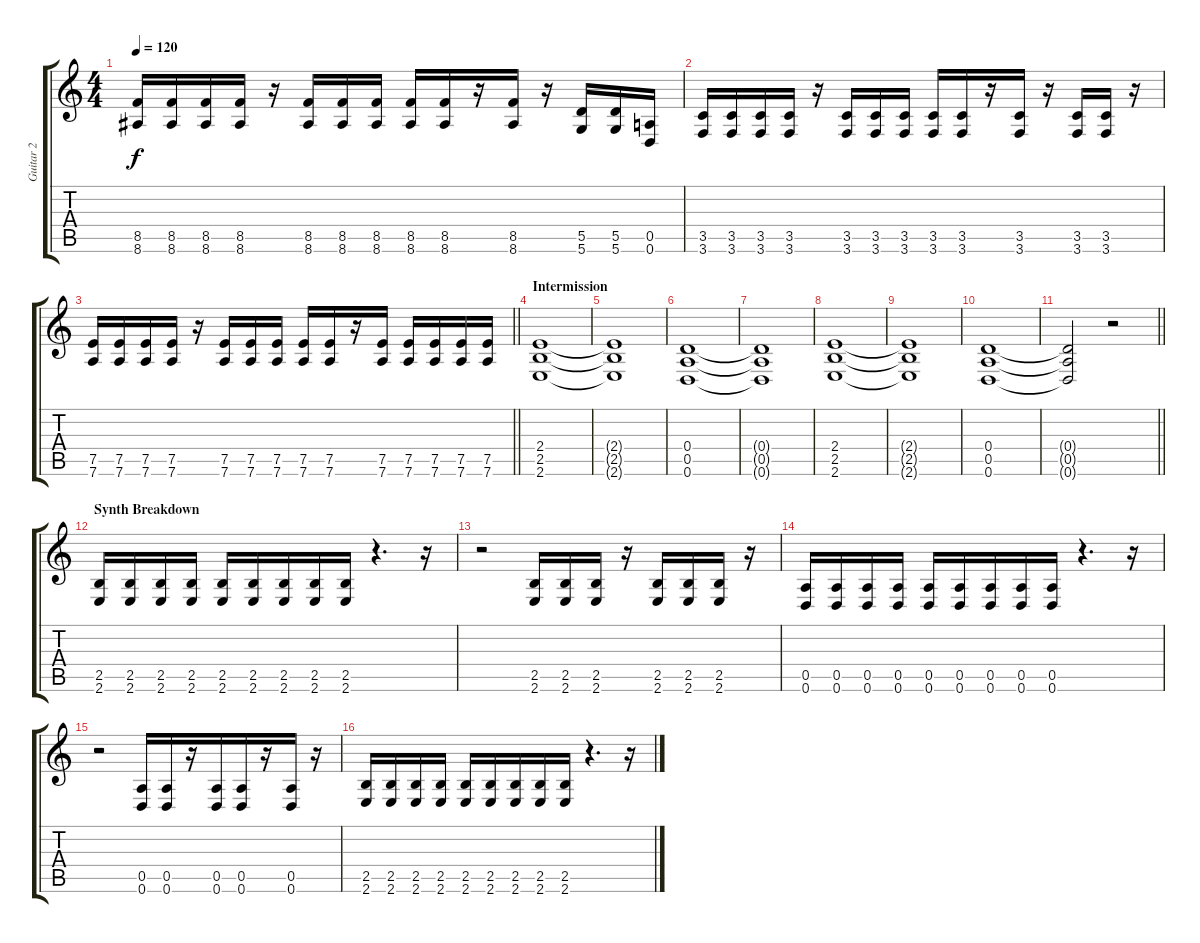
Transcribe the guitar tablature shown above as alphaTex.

\track ("Guitar 2" "Guitar 2") {instrument distortionguitar}
\staff {score tabs}
\tuning (E4 B3 G3 D3 A2 D2) {hide}
\ts (4 4)
\tempo 120
\clef g2
\ks c
(8.5 8.6).16{dy f} (8.5 8.6).16 (8.5 8.6).16 (8.5 8.6).16 r.16 (8.5 8.6).16 (8.5 8.6).16 (8.5 8.6).16 (8.5 8.6).16 (8.5 8.6).16 r.16 (8.5 8.6).16 r.16 (5.5 5.6).16 (5.5 5.6).16 (0.5 0.6).16 |
(3.5 3.6).16 (3.5 3.6).16 (3.5 3.6).16 (3.5 3.6).16 r.16 (3.5 3.6).16 (3.5 3.6).16 (3.5 3.6).16 (3.5 3.6).16 (3.5 3.6).16 r.16 (3.5 3.6).16 r.16 (3.5 3.6).16 (3.5 3.6).16 r.16 |
\barLineRight lightlight
(7.5 7.6).16 (7.5 7.6).16 (7.5 7.6).16 (7.5 7.6).16 r.16 (7.5 7.6).16 (7.5 7.6).16 (7.5 7.6).16 (7.5 7.6).16 (7.5 7.6).16 r.16 (7.5 7.6).16 (7.5 7.6).16 (7.5 7.6).16 (7.5 7.6).16 (7.5 7.6).16 |
\section ("" "Intermission")
(2.4 2.5 2.6).1 |
(2.4{t} 2.5{t} 2.6{t}).1 |
(0.4 0.5 0.6).1 |
(0.4{t} 0.5{t} 0.6{t}).1 |
(2.4 2.5 2.6).1 |
(2.4{t} 2.5{t} 2.6{t}).1 |
(0.4 0.5 0.6).1 |
\barLineRight lightlight
(0.4{t} 0.5{t} 0.6{t}).2{beam merge} r.2 |
\section ("" "Synth Breakdown")
(2.5 2.6).16{beam merge} (2.5 2.6).16 (2.5 2.6).16 (2.5 2.6).16 (2.5 2.6).16{beam merge} (2.5 2.6).16 (2.5 2.6).16{beam merge} (2.5 2.6).16{beam merge} (2.5 2.6).16 r.4{d} r.16 |
r.2{beam merge} (2.5 2.6).16{beam merge} (2.5 2.6).16 (2.5 2.6).16 r.16{beam merge} (2.5 2.6).16 (2.5 2.6).16 (2.5 2.6).16{beam merge} r.16 |
(0.5 0.6).16{beam merge} (0.5 0.6).16 (0.5 0.6).16 (0.5 0.6).16 (0.5 0.6).16{beam merge} (0.5 0.6).16 (0.5 0.6).16{beam merge} (0.5 0.6).16{beam merge} (0.5 0.6).16 r.4{d} r.16 |
r.2{beam merge} (0.5 0.6).16{beam merge} (0.5 0.6).16 r.16 (0.5 0.6).16{beam merge} (0.5 0.6).16 r.16 (0.5 0.6).16{beam merge} r.16 |
(2.5 2.6).16{beam merge} (2.5 2.6).16 (2.5 2.6).16 (2.5 2.6).16 (2.5 2.6).16{beam merge} (2.5 2.6).16 (2.5 2.6).16{beam merge} (2.5 2.6).16{beam merge} (2.5 2.6).16 r.4{d} r.16
